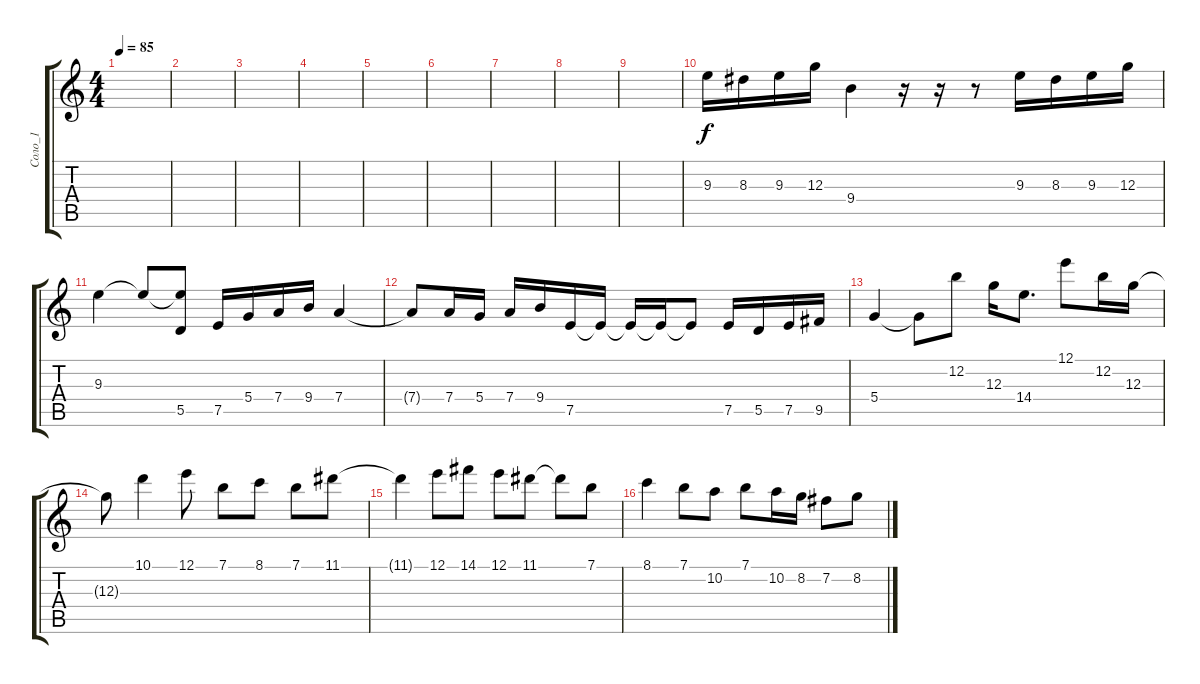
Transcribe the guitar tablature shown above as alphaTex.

\track ("Соло_1" "Соло_1") {instrument electricguitarjazz}
\staff {score tabs}
\tuning (E4 B3 G3 D3 A2 E2) {hide}
\ts (4 4)
\tempo 85
\clef g2
\ks c
|
|
|
|
|
|
|
|
|
9.3.16 8.3.16 9.3.16 12.3.16 9.4.4 r.16 r.16 r.8 9.3.16 8.3.16 9.3.16 12.3.16 |
9.3.4 9.3{t}.8 (9.3{t} 5.5).8 7.5.16 5.4.16 7.4.16 9.4.16 7.4.4 |
7.4{t}.8 7.4.16 5.4.16 7.4.16 9.4.16 7.5.16 7.5{t}.16 7.5{t}.16 7.5{t}.16 7.5{t}.8 7.5.16 5.5.16 7.5.16 9.5.16 |
5.4.4 5.4{t}.8 12.2.8 12.3.16 14.4.8{d} 12.1.8 12.2.16 12.3.16 |
12.3{t}.8 10.1.4 12.1.8 7.1.8 8.1.8 7.1.8 11.1.8 |
11.1{t}.4 12.1.8 14.1.8 12.1.8 11.1.8 11.1{t}.8 7.1.8 |
8.1.4 7.1.8 10.2.8 7.1.8 10.2.16 8.2.16 7.2.8 8.2.8
